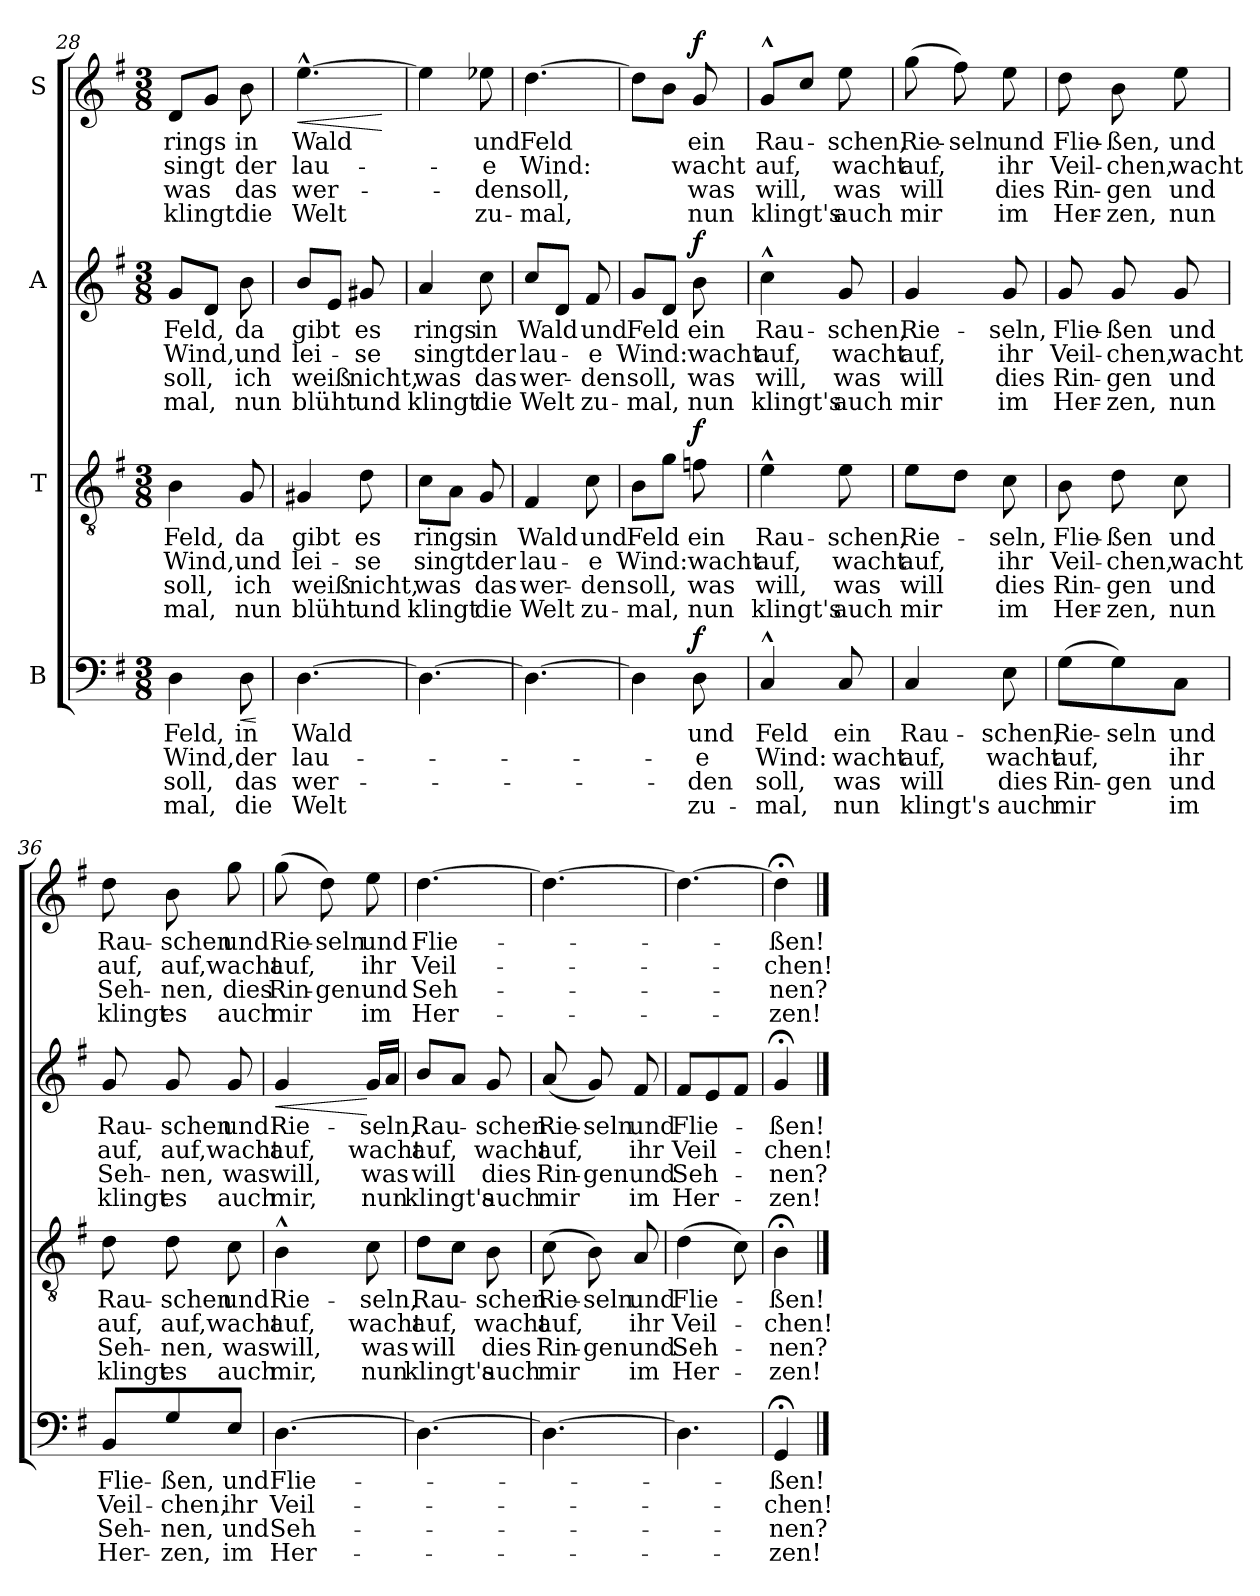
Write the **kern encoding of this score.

**kern	**text	**text	**text	**text	**dynam	**kern	**text	**text	**text	**text	**dynam	**kern	**text	**text	**text	**text	**dynam	**kern	**text	**text	**text	**text	**dynam
*part4	*part4	*part4	*part4	*part4	*part4	*part3	*part3	*part3	*part3	*part3	*part3	*part2	*part2	*part2	*part2	*part2	*part2	*part1	*part1	*part1	*part1	*part1	*part1
*staff4	*staff4	*staff4	*staff4	*staff4	*staff4	*staff3	*staff3	*staff3	*staff3	*staff3	*staff3	*staff2	*staff2	*staff2	*staff2	*staff2	*staff2	*staff1	*staff1	*staff1	*staff1	*staff1	*staff1
*I"B	*	*	*	*	*	*I"T	*	*	*	*	*	*I"A	*	*	*	*	*	*I"S	*	*	*	*	*
*clefF4	*	*	*	*	*	*clefGv2	*	*	*	*	*	*clefG2	*	*	*	*	*	*clefG2	*	*	*	*	*
*k[f#]	*	*	*	*	*	*k[f#]	*	*	*	*	*	*k[f#]	*	*	*	*	*	*k[f#]	*	*	*	*	*
*M3/8	*	*	*	*	*	*M3/8	*	*	*	*	*	*M3/8	*	*	*	*	*	*M3/8	*	*	*	*	*
=28	=28	=28	=28	=28	=28	=28	=28	=28	=28	=28	=28	=28	=28	=28	=28	=28	=28	=28	=28	=28	=28	=28	=28
!	!LO:LY:b	!LO:LY:b	!LO:LY:b	!LO:LY:b	!	!	!LO:LY:b	!LO:LY:b	!LO:LY:b	!LO:LY:b	!	!	!LO:LY:b	!LO:LY:b	!LO:LY:b	!LO:LY:b	!	!	!LO:LY:b	!LO:LY:b	!LO:LY:b	!LO:LY:b	!
4D\	Feld,	Wind,	soll,	-mal,	.	4B\	Feld,	Wind,	soll,	-mal,	.	8g/L	Feld,	Wind,	soll,	-mal,	.	8d/L	rings	singt	was	klingt	.
.	.	.	.	.	.	.	.	.	.	.	.	8d/J	.	.	.	.	.	8g/J	.	.	.	.	.
!	!LO:LY:b	!LO:LY:b	!LO:LY:b	!LO:LY:b	!LO:HP:b	!	!LO:LY:b	!LO:LY:b	!LO:LY:b	!LO:LY:b	!	!	!LO:LY:b	!LO:LY:b	!LO:LY:b	!LO:LY:b	!	!	!LO:LY:b	!LO:LY:b	!LO:LY:b	!LO:LY:b	!
8D\	in	der	das	die	<	8G/	da	und	ich	nun	.	8b\	da	und	ich	nun	.	8b\	in	der	das	die	.
.	.	.	.	.	[	.	.	.	.	.	.	.	.	.	.	.	.	.	.	.	.	.	.
=29	=29	=29	=29	=29	=29	=29	=29	=29	=29	=29	=29	=29	=29	=29	=29	=29	=29	=29	=29	=29	=29	=29	=29
!	!LO:LY:b	!LO:LY:b	!LO:LY:b	!LO:LY:b	!	!	!LO:LY:b	!LO:LY:b	!LO:LY:b	!LO:LY:b	!	!	!LO:LY:b	!LO:LY:b	!LO:LY:b	!LO:LY:b	!	!	!LO:LY:b	!LO:LY:b	!LO:LY:b	!LO:LY:b	!LO:HP:b
[4.D\	Wald	lau-	wer-	Welt	.	4G#X/	gibt	lei-	weiß	blüht	.	8b/L	gibt	lei-	weiß	blüht	.	[4.ee^^\	Wald	lau-	wer-	Welt	<
.	.	.	.	.	.	.	.	.	.	.	.	8e/J	.	.	.	.	.	.	.	.	.	.	.
!	!	!	!	!	!	!	!LO:LY:b	!LO:LY:b	!LO:LY:b	!LO:LY:b	!	!	!LO:LY:b	!LO:LY:b	!LO:LY:b	!LO:LY:b	!	!	!	!	!	!	!
.	.	.	.	.	.	8d\	es	-se	nicht,	und	.	8g#X/	es	-se	-nicht,	und	.	.	.	.	.	.	.
.	.	.	.	.	.	.	.	.	.	.	.	.	.	.	.	.	.	.	.	.	.	.	[
=30	=30	=30	=30	=30	=30	=30	=30	=30	=30	=30	=30	=30	=30	=30	=30	=30	=30	=30	=30	=30	=30	=30	=30
!	!	!	!	!	!	!	!LO:LY:b	!LO:LY:b	!LO:LY:b	!LO:LY:b	!	!	!LO:LY:b	!LO:LY:b	!LO:LY:b	!LO:LY:b	!	!	!	!	!	!	!
4.D\_	.	.	.	.	.	8c\L	rings	singt	was	klingt	.	4a/	rings	singt	was	klingt	.	4ee\]	.	.	.	.	.
.	.	.	.	.	.	8A\J	.	.	.	.	.	.	.	.	.	.	.	.	.	.	.	.	.
!	!	!	!	!	!	!	!LO:LY:b	!LO:LY:b	!LO:LY:b	!LO:LY:b	!	!	!LO:LY:b	!LO:LY:b	!LO:LY:b	!LO:LY:b	!	!	!LO:LY:b	!LO:LY:b	!LO:LY:b	!LO:LY:b	!
.	.	.	.	.	.	8G/	in	der	das	die	.	8cc\	in	der	das	die	.	8ee-X\	und	-e	-den	zu-	.
!!LO:PB:g=z
=31	=31	=31	=31	=31	=31	=31	=31	=31	=31	=31	=31	=31	=31	=31	=31	=31	=31	=31	=31	=31	=31	=31	=31
!	!	!	!	!	!	!	!LO:LY:b	!LO:LY:b	!LO:LY:b	!LO:LY:b	!	!	!LO:LY:b	!LO:LY:b	!LO:LY:b	!LO:LY:b	!	!	!LO:LY:b	!LO:LY:b	!LO:LY:b	!LO:LY:b	!
4.D\_	.	.	.	.	.	4F#/	Wald	lau-	wer-	Welt	.	8cc/L	Wald	lau-	wer-	Welt	.	[4.dd\	Feld	Wind:	soll,	-mal,	.
.	.	.	.	.	.	.	.	.	.	.	.	8d/J	.	.	.	.	.	.	.	.	.	.	.
!	!	!	!	!	!	!	!LO:LY:b	!LO:LY:b	!LO:LY:b	!LO:LY:b	!	!	!LO:LY:b	!LO:LY:b	!LO:LY:b	!LO:LY:b	!	!	!	!	!	!	!
.	.	.	.	.	.	8c\	und	-e	-den	zu-	.	8f#/	und	-e	-den	zu-	.	.	.	.	.	.	.
=32	=32	=32	=32	=32	=32	=32	=32	=32	=32	=32	=32	=32	=32	=32	=32	=32	=32	=32	=32	=32	=32	=32	=32
!	!	!	!	!	!	!	!LO:LY:b	!LO:LY:b	!LO:LY:b	!LO:LY:b	!	!	!LO:LY:b	!LO:LY:b	!LO:LY:b	!LO:LY:b	!	!	!	!	!	!	!
4D\]	.	.	.	.	.	8B\L	Feld	Wind:	soll,	-mal,	.	8g/L	Feld	Wind:	soll,	-mal,	.	8dd\L]	.	.	.	.	.
.	.	.	.	.	.	8g\J	.	.	.	.	.	8d/J	.	.	.	.	.	8b\J	.	.	.	.	.
!	!LO:LY:b	!LO:LY:b	!LO:LY:b	!LO:LY:b	!LO:DY:a	!	!LO:LY:b	!LO:LY:b	!LO:LY:b	!LO:LY:b	!LO:DY:a	!	!LO:LY:b	!LO:LY:b	!LO:LY:b	!LO:LY:b	!LO:DY:a	!	!LO:LY:b	!LO:LY:b	!LO:LY:b	!LO:LY:b	!LO:DY:a
8D\	und	-e	-den	zu-	f	8fn\	ein	wacht	was	nun	f	8b\	ein	wacht	was	nun	f	8g/	ein	wacht	was	nun	f
=33	=33	=33	=33	=33	=33	=33	=33	=33	=33	=33	=33	=33	=33	=33	=33	=33	=33	=33	=33	=33	=33	=33	=33
!	!LO:LY:b	!LO:LY:b	!LO:LY:b	!LO:LY:b	!	!	!LO:LY:b	!LO:LY:b	!LO:LY:b	!LO:LY:b	!	!	!LO:LY:b	!LO:LY:b	!LO:LY:b	!LO:LY:b	!	!	!LO:LY:b	!LO:LY:b	!LO:LY:b	!LO:LY:b	!
4C^^/	Feld	Wind:	soll,	-mal,	.	4e^^\	Rau-	auf,	will,	klingt's	.	4cc^^\	Rau-	auf,	will,	klingt's	.	8g^^/L	Rau-	auf,	will,	klingt's	.
.	.	.	.	.	.	.	.	.	.	.	.	.	.	.	.	.	.	8cc/J	.	.	.	.	.
!	!LO:LY:b	!LO:LY:b	!LO:LY:b	!LO:LY:b	!	!	!LO:LY:b	!LO:LY:b	!LO:LY:b	!LO:LY:b	!	!	!LO:LY:b	!LO:LY:b	!LO:LY:b	!LO:LY:b	!	!	!LO:LY:b	!LO:LY:b	!LO:LY:b	!LO:LY:b	!
8C/	ein	wacht	was	nun	.	8e\	-schen,	wacht	was	auch	.	8g/	-schen,	wacht	was	auch	.	8ee\	-schen,	wacht	was	auch	.
=34	=34	=34	=34	=34	=34	=34	=34	=34	=34	=34	=34	=34	=34	=34	=34	=34	=34	=34	=34	=34	=34	=34	=34
!	!LO:LY:b	!LO:LY:b	!LO:LY:b	!LO:LY:b	!	!	!LO:LY:b	!LO:LY:b	!LO:LY:b	!LO:LY:b	!	!	!LO:LY:b	!LO:LY:b	!LO:LY:b	!LO:LY:b	!	!	!LO:LY:b	!LO:LY:b	!LO:LY:b	!LO:LY:b	!
4C/	Rau-	auf,	will	klingt's	.	8e\L	Rie-	auf,	will	mir	.	4g/	Rie-	auf,	will	mir	.	(8gg\	Rie-	auf,	will	mir	.
!	!	!	!	!	!	!	!	!	!	!	!	!	!	!	!	!	!	!	!LO:LY:b	!	!	!	!
.	.	.	.	.	.	8d\J	.	.	.	.	.	.	.	.	.	.	.	8ff#\)	-seln	.	.	.	.
!	!LO:LY:b	!LO:LY:b	!LO:LY:b	!LO:LY:b	!	!	!LO:LY:b	!LO:LY:b	!LO:LY:b	!LO:LY:b	!	!	!LO:LY:b	!LO:LY:b	!LO:LY:b	!LO:LY:b	!	!	!LO:LY:b	!LO:LY:b	!LO:LY:b	!LO:LY:b	!
8E\	-schen,	wacht	dies	auch	.	8c\	-seln,	ihr	dies	im	.	8g/	-seln,	ihr	dies	im	.	8ee\	und	ihr	dies	im	.
=35	=35	=35	=35	=35	=35	=35	=35	=35	=35	=35	=35	=35	=35	=35	=35	=35	=35	=35	=35	=35	=35	=35	=35
!	!LO:LY:b	!LO:LY:b	!LO:LY:b	!LO:LY:b	!	!	!LO:LY:b	!LO:LY:b	!LO:LY:b	!LO:LY:b	!	!	!LO:LY:b	!LO:LY:b	!LO:LY:b	!LO:LY:b	!	!	!LO:LY:b	!LO:LY:b	!LO:LY:b	!LO:LY:b	!
(8G\L	Rie-	auf,	Rin-	mir	.	8B\	Flie-	Veil-	Rin-	Her-	.	8g/	Flie-	Veil-	Rin-	Her-	.	8dd\	Flie-	Veil-	Rin-	Her-	.
!	!LO:LY:b	!	!LO:LY:b	!	!	!	!LO:LY:b	!LO:LY:b	!LO:LY:b	!LO:LY:b	!	!	!LO:LY:b	!LO:LY:b	!LO:LY:b	!LO:LY:b	!	!	!LO:LY:b	!LO:LY:b	!LO:LY:b	!LO:LY:b	!
8G\)	-seln	.	-gen	.	.	8d\	-ßen	-chen,	-gen	-zen,	.	8g/	-ßen	-chen,	-gen	-zen,	.	8b\	-ßen,	-chen,	-gen	-zen,	.
!	!LO:LY:b	!LO:LY:b	!LO:LY:b	!LO:LY:b	!	!	!LO:LY:b	!LO:LY:b	!LO:LY:b	!LO:LY:b	!	!	!LO:LY:b	!LO:LY:b	!LO:LY:b	!LO:LY:b	!	!	!LO:LY:b	!LO:LY:b	!LO:LY:b	!LO:LY:b	!
8C\J	und	ihr	und	im	.	8c\	und	wacht	und	nun	.	8g/	und	wacht	und	nun	.	8ee\	und	wacht	und	nun	.
!!LO:LB:g=z
=36	=36	=36	=36	=36	=36	=36	=36	=36	=36	=36	=36	=36	=36	=36	=36	=36	=36	=36	=36	=36	=36	=36	=36
!	!LO:LY:b	!LO:LY:b	!LO:LY:b	!LO:LY:b	!	!	!LO:LY:b	!LO:LY:b	!LO:LY:b	!LO:LY:b	!	!	!LO:LY:b	!LO:LY:b	!LO:LY:b	!LO:LY:b	!	!	!LO:LY:b	!LO:LY:b	!LO:LY:b	!LO:LY:b	!
8BB/L	Flie-	Veil-	Seh-	Her-	.	8d\	Rau-	auf,	Seh-	klingt	.	8g/	Rau-	auf,	Seh-	klingt	.	8dd\	Rau-	auf,	Seh-	klingt	.
!	!LO:LY:b	!LO:LY:b	!LO:LY:b	!LO:LY:b	!	!	!LO:LY:b	!LO:LY:b	!LO:LY:b	!LO:LY:b	!	!	!LO:LY:b	!LO:LY:b	!LO:LY:b	!LO:LY:b	!	!	!LO:LY:b	!LO:LY:b	!LO:LY:b	!LO:LY:b	!
8G/	-ßen,	-chen,	-nen,	-zen,	.	8d\	-schen	auf,	-nen,	es	.	8g/	-schen	auf,	-nen,	es	.	8b\	-schen	auf,	-nen,	es	.
!	!LO:LY:b	!LO:LY:b	!LO:LY:b	!LO:LY:b	!	!	!LO:LY:b	!LO:LY:b	!LO:LY:b	!LO:LY:b	!	!	!LO:LY:b	!LO:LY:b	!LO:LY:b	!LO:LY:b	!	!	!LO:LY:b	!LO:LY:b	!LO:LY:b	!LO:LY:b	!
8E/J	und	ihr	und	im	.	8c\	und	wacht	was	auch	.	8g/	und	wacht	was	auch	.	8gg\	und	wacht	dies	auch	.
=37	=37	=37	=37	=37	=37	=37	=37	=37	=37	=37	=37	=37	=37	=37	=37	=37	=37	=37	=37	=37	=37	=37	=37
!	!LO:LY:b	!LO:LY:b	!LO:LY:b	!LO:LY:b	!	!	!LO:LY:b	!LO:LY:b	!LO:LY:b	!LO:LY:b	!	!	!LO:LY:b	!LO:LY:b	!LO:LY:b	!LO:LY:b	!LO:HP:b	!	!LO:LY:b	!LO:LY:b	!LO:LY:b	!LO:LY:b	!
[4.D\	Flie-	Veil-	Seh-	Her-	.	4B^^\	Rie-	auf,	will,	mir,	.	4g/	Rie-	auf,	will,	mir,	<	(8gg\	Rie-	auf,	Rin-	mir	.
!	!	!	!	!	!	!	!	!	!	!	!	!	!	!	!	!	!	!	!LO:LY:b	!	!LO:LY:b	!	!
.	.	.	.	.	.	.	.	.	.	.	.	.	.	.	.	.	.	8dd\)	-seln	.	-gen	.	.
!	!	!	!	!	!	!	!LO:LY:b	!LO:LY:b	!LO:LY:b	!LO:LY:b	!	!	!LO:LY:b	!LO:LY:b	!LO:LY:b	!LO:LY:b	!	!	!LO:LY:b	!LO:LY:b	!LO:LY:b	!LO:LY:b	!
.	.	.	.	.	.	8c\	-seln,	wacht	was	nun	.	16g/LL	-seln,	wacht	was	nun	[	8ee\	und	ihr	und	im	.
.	.	.	.	.	.	.	.	.	.	.	.	16a/JJ	.	.	.	.	.	.	.	.	.	.	.
=38	=38	=38	=38	=38	=38	=38	=38	=38	=38	=38	=38	=38	=38	=38	=38	=38	=38	=38	=38	=38	=38	=38	=38
!	!	!	!	!	!	!	!LO:LY:b	!LO:LY:b	!LO:LY:b	!LO:LY:b	!	!	!LO:LY:b	!LO:LY:b	!LO:LY:b	!LO:LY:b	!	!	!LO:LY:b	!LO:LY:b	!LO:LY:b	!LO:LY:b	!
4.D\_	.	.	.	.	.	8d\L	Rau-	auf,	will	klingt's	.	8b/L	Rau-	auf,	will	klingt's	.	[4.dd\	Flie-	Veil-	Seh-	Her-	.
.	.	.	.	.	.	8c\J	.	.	.	.	.	8a/J	.	.	.	.	.	.	.	.	.	.	.
!	!	!	!	!	!	!	!LO:LY:b	!LO:LY:b	!LO:LY:b	!LO:LY:b	!	!	!LO:LY:b	!LO:LY:b	!LO:LY:b	!LO:LY:b	!	!	!	!	!	!	!
.	.	.	.	.	.	8B\	-schen	wacht	dies	auch	.	8g/	-schen	wacht	dies	auch	.	.	.	.	.	.	.
=39	=39	=39	=39	=39	=39	=39	=39	=39	=39	=39	=39	=39	=39	=39	=39	=39	=39	=39	=39	=39	=39	=39	=39
!	!	!	!	!	!	!	!LO:LY:b	!LO:LY:b	!LO:LY:b	!LO:LY:b	!	!	!LO:LY:b	!LO:LY:b	!LO:LY:b	!LO:LY:b	!	!	!	!	!	!	!
4.D\_	.	.	.	.	.	(8c\	Rie-	auf,	Rin-	mir	.	(8a/	Rie-	auf,	Rin-	mir	.	4.dd\_	.	.	.	.	.
!	!	!	!	!	!	!	!LO:LY:b	!	!LO:LY:b	!	!	!	!LO:LY:b	!	!LO:LY:b	!	!	!	!	!	!	!	!
.	.	.	.	.	.	8B\)	-seln	.	-gen	.	.	8g/)	-seln	.	-gen	.	.	.	.	.	.	.	.
!	!	!	!	!	!	!	!LO:LY:b	!LO:LY:b	!LO:LY:b	!LO:LY:b	!	!	!LO:LY:b	!LO:LY:b	!LO:LY:b	!LO:LY:b	!	!	!	!	!	!	!
.	.	.	.	.	.	8A/	und	ihr	und	im	.	8f#/	und	ihr	und	im	.	.	.	.	.	.	.
=40	=40	=40	=40	=40	=40	=40	=40	=40	=40	=40	=40	=40	=40	=40	=40	=40	=40	=40	=40	=40	=40	=40	=40
!	!	!	!	!	!	!	!LO:LY:b	!LO:LY:b	!LO:LY:b	!LO:LY:b	!	!	!LO:LY:b	!LO:LY:b	!LO:LY:b	!LO:LY:b	!	!	!	!	!	!	!
4.D\]	.	.	.	.	.	(4d\	Flie-	Veil-	Seh-	Her-	.	8f#/L	Flie-	Veil-	Seh-	Her-	.	4.dd\_	.	.	.	.	.
.	.	.	.	.	.	.	.	.	.	.	.	8e/	.	.	.	.	.	.	.	.	.	.	.
.	.	.	.	.	.	8c\)	.	.	.	.	.	8f#/J	.	.	.	.	.	.	.	.	.	.	.
=41	=41	=41	=41	=41	=41	=41	=41	=41	=41	=41	=41	=41	=41	=41	=41	=41	=41	=41	=41	=41	=41	=41	=41
!	!LO:LY:b	!LO:LY:b	!LO:LY:b	!LO:LY:b	!	!	!LO:LY:b	!LO:LY:b	!LO:LY:b	!LO:LY:b	!	!	!LO:LY:b	!LO:LY:b	!LO:LY:b	!LO:LY:b	!	!	!LO:LY:b	!LO:LY:b	!LO:LY:b	!LO:LY:b	!
4GG;</	-ßen!	-chen!	-nen?	-zen!	.	4B;<\	-ßen!	-chen!	-nen?	-zen!	.	4g;</	-ßen!	-chen!	-nen?	-zen!	.	4dd;<\]	-ßen!	-chen!	-nen?	-zen!	.
==	==	==	==	==	==	==	==	==	==	==	==	==	==	==	==	==	==	==	==	==	==	==	==
*-	*-	*-	*-	*-	*-	*-	*-	*-	*-	*-	*-	*-	*-	*-	*-	*-	*-	*-	*-	*-	*-	*-	*-
